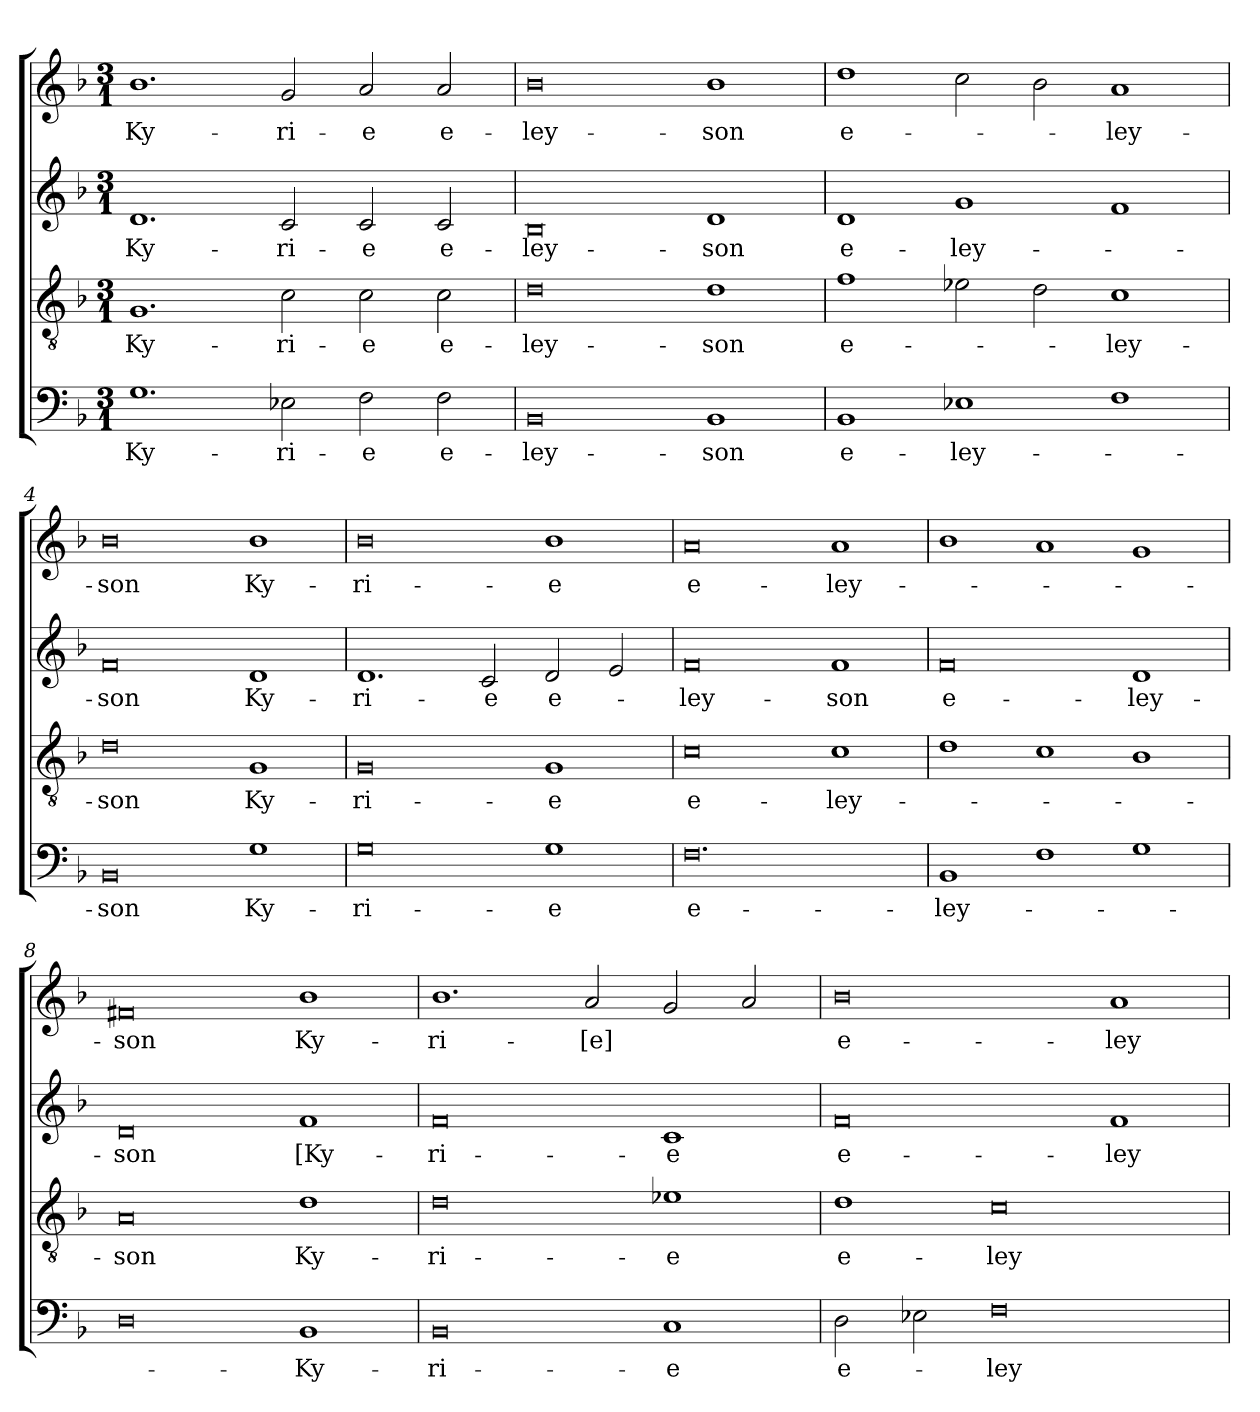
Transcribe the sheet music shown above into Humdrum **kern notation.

**kern	**text	**kern	**text	**kern	**text	**kern	**text
*part4	*part4	*part3	*part3	*part2	*part2	*part1	*part1
*staff4	*staff4	*staff3	*staff3	*staff2	*staff2	*staff1	*staff1
*clefF4	*	*clefGv2	*	*clefG2	*	*clefG2	*
*k[b-]	*	*k[b-]	*	*k[b-]	*	*k[b-]	*
*M3/1	*	*M3/1	*	*M3/1	*	*M3/1	*
=1	=1	=1	=1	=1	=1	=1	=1
1.G	Ky-	1.G	Ky-	1.d	Ky-	1.b-	Ky-
2E-X\	-ri-	2c\	-ri-	2c/	-ri-	2g/	-ri-
2F\	-e	2c\	-e	2c/	-e	2a/	-e
2F\	e-	2c\	e-	2c/	e-	2a/	e-
=2	=2	=2	=2	=2	=2	=2	=2
0BB-	-ley-	0d	-ley-	0B-	-ley-	0b-	-ley-
1BB-	-son	1d	-son	1d	-son	1b-	-son
=3	=3	=3	=3	=3	=3	=3	=3
1BB-	e-	1f	e-	1d	e-	1dd	e-
1E-X	-ley-	2e-X\	.	1g	-ley-	2cc\	.
.	.	2d\	.	.	.	2b-\	.
1F	.	1c	-ley-	1f	.	1a	-ley-
=4	=4	=4	=4	=4	=4	=4	=4
0BB-	-son	0d	-son	0f	-son	0b-	-son
1G	Ky-	1G	Ky-	1d	Ky-	1b-	Ky-
=5	=5	=5	=5	=5	=5	=5	=5
0G	-ri-	0G	-ri-	1.d	-ri-	0b-	-ri-
.	.	.	.	2c/	-e	.	.
1G	-e	1G	-e	2d/	e-	1b-	-e
.	.	.	.	2e/	.	.	.
=6	=6	=6	=6	=6	=6	=6	=6
0.F	e-	0c	e-	0f	-ley-	0a	e-
.	.	1c	-ley-	1f	-son	1a	-ley-
=7	=7	=7	=7	=7	=7	=7	=7
1BB-	-ley-	1d	.	0f	e-	1b-	.
1F	.	1c	.	.	.	1a	.
1G	.	1B-	.	1d	-ley-	1g	.
=8	=8	=8	=8	=8	=8	=8	=8
0D	.	0A	-son	0d	-son	0f#X	-son
1BB-	-Ky-	1d	Ky-	1f	[Ky-	1b-	Ky-
=9	=9	=9	=9	=9	=9	=9	=9
0BB-	-ri-	0d	-ri-	0f	-ri-	1.b-	-ri-
.	.	.	.	.	.	2a/	-[e]
1C	-e	1e-X	-e	1c	-e	2g/	.
.	.	.	.	.	.	2a/	.
=10	=10	=10	=10	=10	=10	=10	=10
2D\	e-	1d	e-	0f	e-	0b-	e-
2E-X\	.	.	.	.	.	.	.
0F	-ley-	0c	-ley-	.	.	.	.
.	.	.	.	1f	-ley-	1a	-ley-
=	=	=	=	=	=	=	=
*-	*-	*-	*-	*-	*-	*-	*-
